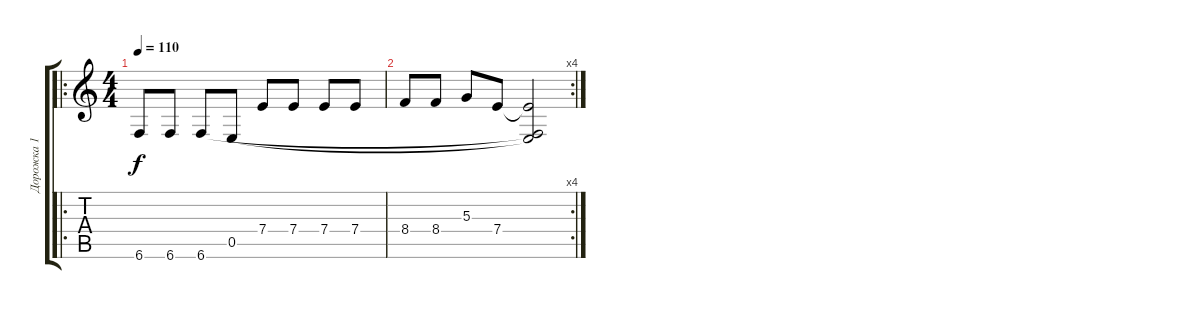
\track ("Дорожка 1" "Дорожка 1") {instrument acousticguitarsteel}
\staff {score tabs}
\tuning (B3 Gb3 D3 A2 E2 B1) {hide}
\ro
\ts (4 4)
\tempo 110
\clef g2
\ks c
6.6.8{dy f} 6.6.8 6.6.8 0.5.8 7.4.8 7.4.8 7.4.8 7.4.8 |
\rc 4
8.4.8 8.4.8 5.3.8 7.4.8 (7.4{t} 0.5{t} 6.6{t}).2
